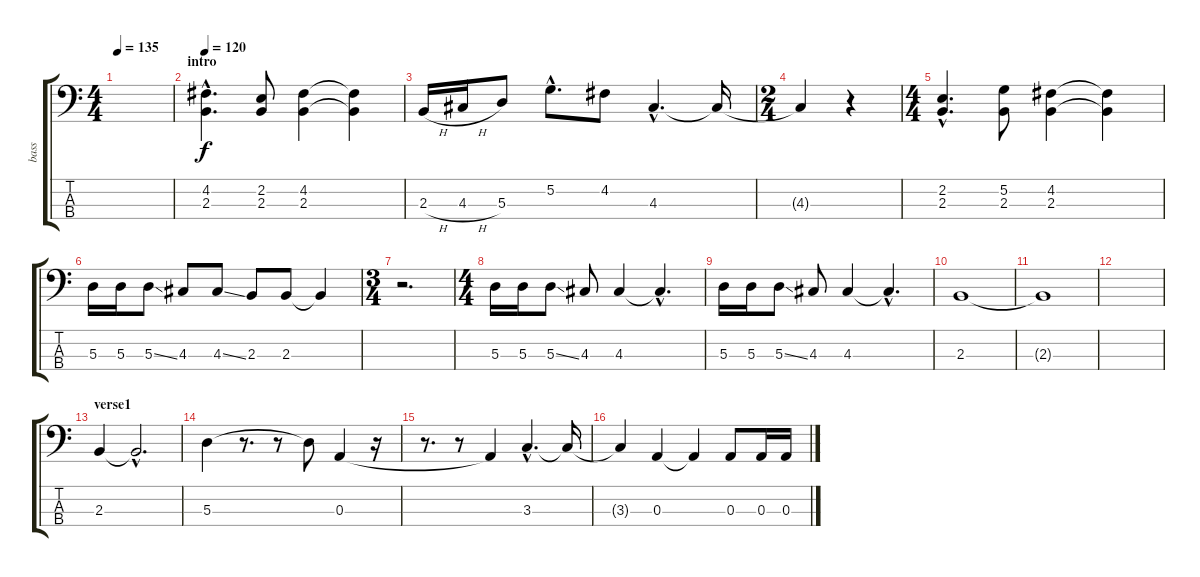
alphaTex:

\track ("bass" "bass") {instrument electricbassfinger}
\staff {score tabs}
\tuning (G2 D2 A1 E1) {hide}
\ts (4 4)
\tempo 135
\clef f4
\ks c
|
\section ("" "intro")
\tempo 120
(4.2{hac} 2.3{hac}).4{d} (2.2 2.3).8 (4.2 2.3).4 (4.2{t} 2.3{t}).4 |
2.3{h}.16 4.3{h}.16 5.3.8 5.2{hac}.8{d} 4.2.8 4.3{hac}.4{d} 4.3{t}.16 |
\ts (2 4)
4.3{t}.4 r.4 |
\ts (4 4)
(2.2{hac} 2.3{hac}).4{d} (5.2 2.3).8 (4.2 2.3).4 (4.2{t} 2.3{t}).4 |
5.3.16 5.3.16 5.3{ss}.8 4.3.8 4.3{ss}.8 2.3.8 2.3.8 2.3{t}.4 |
\ts (3 4)
r.2{d} |
\ts (4 4)
5.3.16 5.3.16 5.3{ss}.8 4.3.8 4.3.4 4.3{hac t}.4{d} |
5.3.16 5.3.16 5.3{ss}.8 4.3.8 4.3.4 4.3{hac t}.4{d} |
2.3.1 |
2.3{t}.1 |
|
\section ("" "verse1")
2.3.4 2.3{hac t}.2{d} |
5.3.4 r.8{d} r.8 5.3{t}.8 0.3.4 r.16 |
r.8{d} r.8 0.3{t}.4 3.3{hac}.4{d} 3.3{t}.16 |
3.3{t}.4 0.3.4 0.3{t}.4 0.3.8 0.3.16 0.3.16
